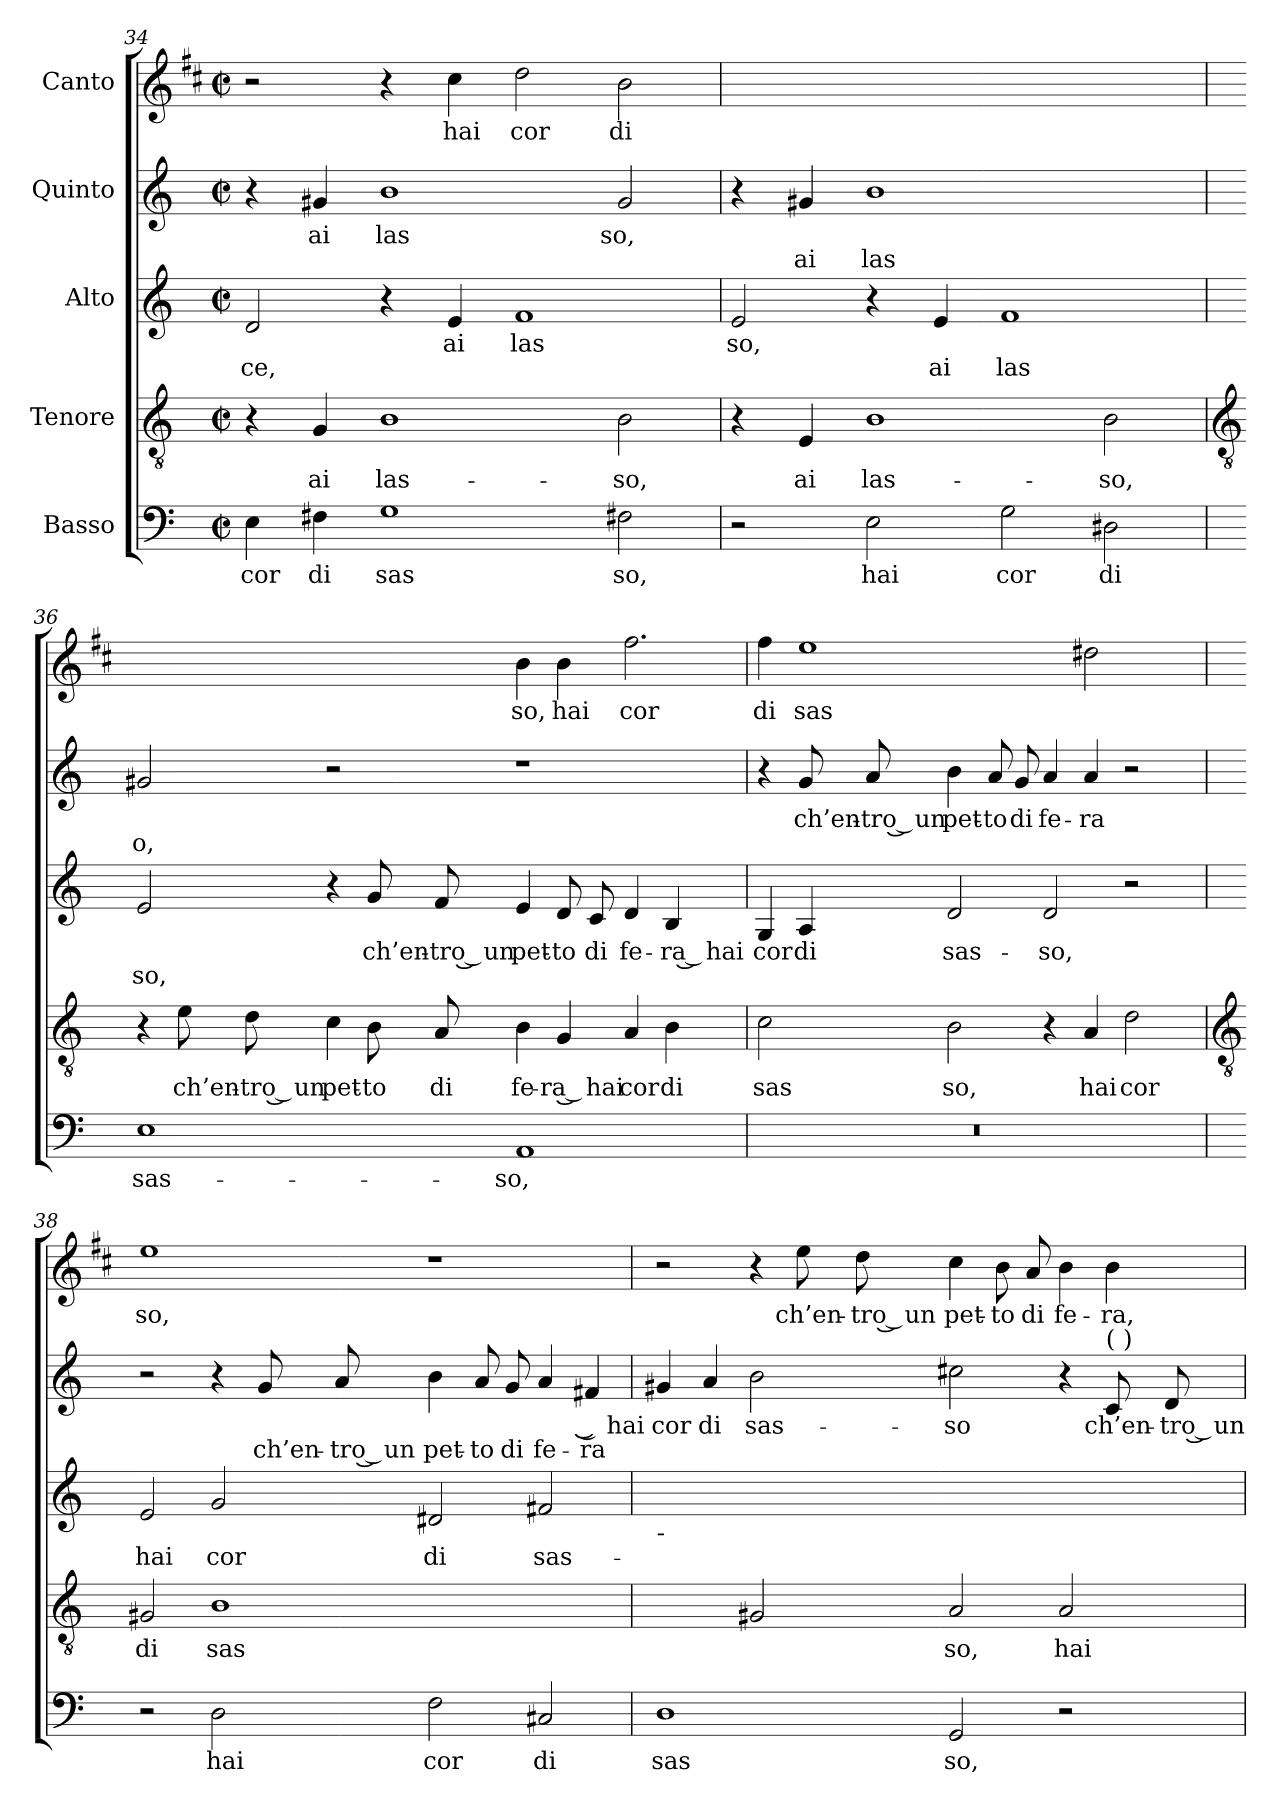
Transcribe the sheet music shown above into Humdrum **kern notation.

**kern	**text	**kern	**text	**kern	**text	**text	**kern	**text	**text	**kern	**text
*part5	*part5	*part4	*part4	*part3	*part3	*part3	*part2	*part2	*part2	*part1	*part1
*staff5	*staff5	*staff4	*staff4	*staff3	*staff3	*staff3	*staff2	*staff2	*staff2	*staff1	*staff1
*I"Basso	*	*I"Tenore	*	*I"Alto	*	*	*I"Quinto	*	*	*I"Canto	*
*clefF4	*	*clefGv2	*	*clefG2	*	*	*clefG2	*	*	*clefG2	*
*	*	*	*	*	*	*	*	*	*	*ITrd1c2	*
*k[]	*	*k[]	*	*k[]	*	*	*k[]	*	*	*k[]	*
*C:	*	*C:	*	*C:	*	*	*C:	*	*	*C:	*
*M4/2	*	*M4/2	*	*M4/2	*	*	*M4/2	*	*	*M4/2	*
*met(c|)	*	*met(c|)	*	*met(c|)	*	*	*met(c|)	*	*	*met(c|)	*
=34	=34	=34	=34	=34	=34	=34	=34	=34	=34	=34	=34
!	!LO:LY:b	!	!	!	!	!LO:LY:b	!	!	!	!	!
4E	cor	4r	.	2d	.	ce,	4r	.	.	2r	.
!	!LO:LY:b	!	!LO:LY:b	!	!	!	!	!LO:LY:b	!	!	!
4F#X	di	4G	ai	.	.	.	4g#X	ai	.	.	.
!	!LO:LY:b	!	!LO:LY:b	!	!	!	!	!LO:LY:b	!	!	!
1G	sas	1B	las-	4r	.	.	1b	las	.	4r	.
!	!	!	!	!	!LO:LY:b	!	!	!	!	!	!LO:LY:b
.	.	.	.	4e	ai	.	.	.	.	4b	hai
!	!	!	!	!	!LO:LY:b	!	!	!	!	!	!LO:LY:b
.	.	.	.	1f	las	.	.	.	.	2cc	cor
!	!LO:LY:b	!	!LO:LY:b	!	!	!	!	!LO:LY:b	!	!	!LO:LY:b
2F#X	so,	2B	-so,	.	.	.	2g#	so,	.	2a	di
!!LO:LB:g=z
=35	=35	=35	=35	=35	=35	=35	=35	=35	=35	=35	=35
!	!	!	!	!	!LO:LY:b	!	!	!	!	!	!LO:LY:b
2r	.	4r	.	2e	so,	.	4r	.	.	[0byy	sas
!	!	!	!LO:LY:b	!	!	!	!	!	!LO:LY:b	!	!
.	.	4E	ai	.	.	.	4g#X	.	ai	.	.
!	!LO:LY:b	!	!LO:LY:b	!	!	!	!	!	!LO:LY:b	!	!
2E	hai	1B	las-	4r	.	.	1b	.	las	.	.
!	!	!	!	!	!	!LO:LY:b	!	!	!	!	!
.	.	.	.	4e	.	ai	.	.	.	.	.
!	!LO:LY:b	!	!	!	!	!LO:LY:b	!	!	!	!	!
2G	cor	.	.	1f	.	las	.	.	.	.	.
!	!LO:LY:b	!	!LO:LY:b	!	!	!	!	!	!	!	!
2D#X	di	2B	-so,	.	.	.	2ryy	.	.	.	.
!!LO:LB:g=z
=36	=36	=36	=36	=36	=36	=36	=36	=36	=36	=36	=36
*	*	*clefGv2	*	*	*	*	*	*	*	*	*
!	!LO:LY:b	!	!	!	!	!LO:LY:b	!	!	!LO:LY:b	!	!LO:LY:b
1E	sas-	4r	.	2e	.	so,	2g#X	.	o,	1byy]	- -
!	!	!	!LO:LY:b	!	!	!	!	!	!	!	!
.	.	8e	ch’en-	.	.	.	.	.	.	.	.
!	!	!	!LO:LY:b	!	!	!	!	!	!	!	!
.	.	8d	-tro͜ un	.	.	.	.	.	.	.	.
!	!	!	!LO:LY:b	!	!	!	!	!	!	!	!
.	.	4c	pet-	4r	.	.	2r	.	.	.	.
!	!	!	!LO:LY:b	!	!LO:LY:b	!	!	!	!	!	!
.	.	8B	-to	8g	ch’en-	.	.	.	.	.	.
!	!	!	!LO:LY:b	!	!LO:LY:b	!	!	!	!	!	!
.	.	8A	di	8f	-tro͜ un	.	.	.	.	.	.
!	!LO:LY:b	!	!LO:LY:b	!	!LO:LY:b	!	!	!	!	!	!LO:LY:b
1AA	-so,	4B	fe-	4e	pet-	.	1r	.	.	4a	so,
!	!	!	!LO:LY:b	!	!LO:LY:b	!	!	!	!	!	!LO:LY:b
.	.	4G	-ra͜ hai	8d	-to	.	.	.	.	4a	hai
!	!	!	!	!	!LO:LY:b	!	!	!	!	!	!
.	.	.	.	8c	di	.	.	.	.	.	.
!	!	!	!LO:LY:b	!	!LO:LY:b	!	!	!	!	!	!LO:LY:b
.	.	4A	cor	4d	fe-	.	.	.	.	2.ee	cor
!	!	!	!LO:LY:b	!	!LO:LY:b	!	!	!	!	!	!
.	.	4B	di	4B	-ra͜ hai	.	.	.	.	.	.
4ryy	.	4ryy	.	4ryy	.	.	4ryy	.	.	.	.
=37	=37	=37	=37	=37	=37	=37	=37	=37	=37	=37	=37
!	!	!	!LO:LY:b	!	!LO:LY:b	!	!	!	!	!	!LO:LY:b
0r	.	2c	sas	4G	cor	.	4r	.	.	4ee	di
!	!	!	!	!	!LO:LY:b	!	!	!LO:LY:b	!	!	!LO:LY:b
.	.	.	.	4A	di	.	8g	ch’en-	.	1dd	sas
!	!	!	!	!	!	!	!	!LO:LY:b	!	!	!
.	.	.	.	.	.	.	8a	-tro͜ un	.	.	.
!	!	!	!LO:LY:b	!	!LO:LY:b	!	!	!LO:LY:b	!	!	!
.	.	2B	so,	2d	sas-	.	4b	pet-	.	.	.
!	!	!	!	!	!	!	!	!LO:LY:b	!	!	!
.	.	.	.	.	.	.	8a	-to	.	.	.
!	!	!	!	!	!	!	!	!LO:LY:b	!	!	!
.	.	.	.	.	.	.	8g	di	.	.	.
!	!	!	!	!	!LO:LY:b	!	!	!LO:LY:b	!	!	!
.	.	4r	.	2d	-so,	.	4a	fe-	.	.	.
!	!	!	!LO:LY:b	!	!	!	!	!LO:LY:b	!	!	!
.	.	4A	hai	.	.	.	4a	-ra	.	2cc#X	.
!	!	!	!LO:LY:b	!	!	!	!	!	!	!	!
.	.	2d	cor	2r	.	.	2r	.	.	.	.
.	.	.	.	.	.	.	.	.	.	4ryy	.
!!LO:LB:g=z
=38	=38	=38	=38	=38	=38	=38	=38	=38	=38	=38	=38
*	*	*clefGv2	*	*	*	*	*	*	*	*	*
!	!	!	!LO:LY:b	!	!LO:LY:b	!	!	!	!	!	!LO:LY:b
2r	.	2G#X	di	2e	hai	.	2r	.	.	1dd	so,
!	!LO:LY:b	!	!LO:LY:b	!	!LO:LY:b	!	!	!	!	!	!
2D	hai	1B	sas	2g	cor	.	4r	.	.	.	.
!	!	!	!	!	!	!	!	!	!LO:LY:b	!	!
.	.	.	.	.	.	.	8g	.	ch’en-	.	.
!	!	!	!	!	!	!	!	!	!LO:LY:b	!	!
.	.	.	.	.	.	.	8a	.	-tro͜ un	.	.
!	!LO:LY:b	!	!	!	!LO:LY:b	!	!	!	!LO:LY:b	!	!
2F	cor	.	.	2d#X	di	.	4b	.	pet-	1r	.
!	!	!	!	!	!	!	!	!	!LO:LY:b	!	!
.	.	.	.	.	.	.	8a	.	-to	.	.
!	!	!	!	!	!	!	!	!	!LO:LY:b	!	!
.	.	.	.	.	.	.	8g	.	di	.	.
!	!LO:LY:b	!	!	!	!LO:LY:b	!	!	!	!LO:LY:b	!	!
2C#X	di	[2Ayy	.	2f#X	sas-	.	4a	.	fe-	.	.
!	!	!	!	!	!	!	!	!LO:LY:b	!LO:LY:b	!	!
.	.	.	.	.	.	.	4f#X	-͜ hai	ra	.	.
=39	=39	=39	=39	=39	=39	=39	=39	=39	=39	=39	=39
!	!	!	!	!LO:TX:b:t=-	!	!	!	!	!	!	!
!	!LO:LY:b	!	!	!	!LO:LY:b	!	!	!LO:LY:b	!	!	!
1D	sas	2Ayy]	.	[0eyy	-o,	.	4g#X	cor	.	2r	.
!	!	!	!	!	!	!	!	!LO:LY:b	!	!	!
.	.	.	.	.	.	.	4a	di	.	.	.
!	!	!	!	!	!	!	!	!LO:LY:b	!	!	!
.	.	2G#X	.	.	.	.	2b	sas-	.	4r	.
!	!	!	!	!	!	!	!	!	!	!	!LO:LY:b
.	.	.	.	.	.	.	.	.	.	8dd	ch’en-
!	!	!	!	!	!	!	!	!	!	!	!LO:LY:b
.	.	.	.	.	.	.	.	.	.	8cc	-tro͜ un
!	!LO:LY:b	!	!LO:LY:b	!	!	!	!	!LO:LY:b	!	!	!LO:LY:b
2GG	so,	2A	so,	.	.	.	2cc#X	-so	.	4b	pet-
!	!	!	!	!	!	!	!	!	!	!	!LO:LY:b
.	.	.	.	.	.	.	.	.	.	8a	-to
!	!	!	!	!	!	!	!	!	!	!	!LO:LY:b
.	.	.	.	.	.	.	.	.	.	8g	di
!	!	!	!LO:LY:b	!	!	!	!	!	!	!	!LO:LY:b
2r	.	2A	hai	.	.	.	4r	.	.	4a	fe-
!	!	!	!	!	!	!	!LO:TX:a:t=(  )	!	!	!	!
!	!	!	!	!	!	!	!	!LO:LY:b	!	!	!LO:LY:b
.	.	.	.	.	.	.	8c	ch’en-	.	4a	-ra,
!	!	!	!	!	!	!	!	!LO:LY:b	!	!	!
.	.	.	.	.	.	.	8d	-tro͜ un	.	.	.
=	=	=	=	=	=	=	=	=	=	=	=
*-	*-	*-	*-	*-	*-	*-	*-	*-	*-	*-	*-
